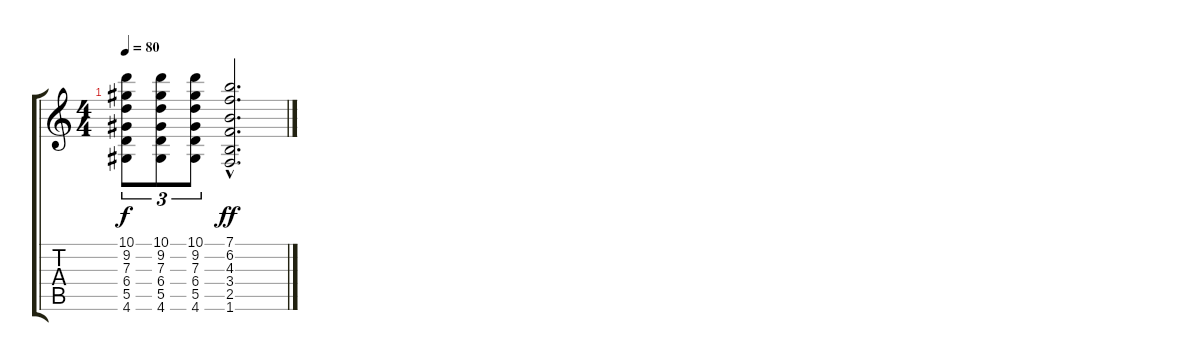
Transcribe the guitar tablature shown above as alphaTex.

\track "" {instrument acousticguitarsteel}
\staff {score tabs}
\tuning (E4 B3 G3 D3 A2 E2) {hide}
\ts (4 4)
\tempo 80
\clef g2
\ks c
(10.1 9.2 7.3 6.4 5.5 4.6).8{tu (3 2) dy f} (10.1 9.2 7.3 6.4 5.5 4.6).8{tu (3 2)} (10.1 9.2 7.3 6.4 5.5 4.6).8{tu (3 2)} (7.1{hac} 6.2{hac} 4.3{hac} 3.4{hac} 2.5{hac} 1.6{hac}).2{d dy ff}
